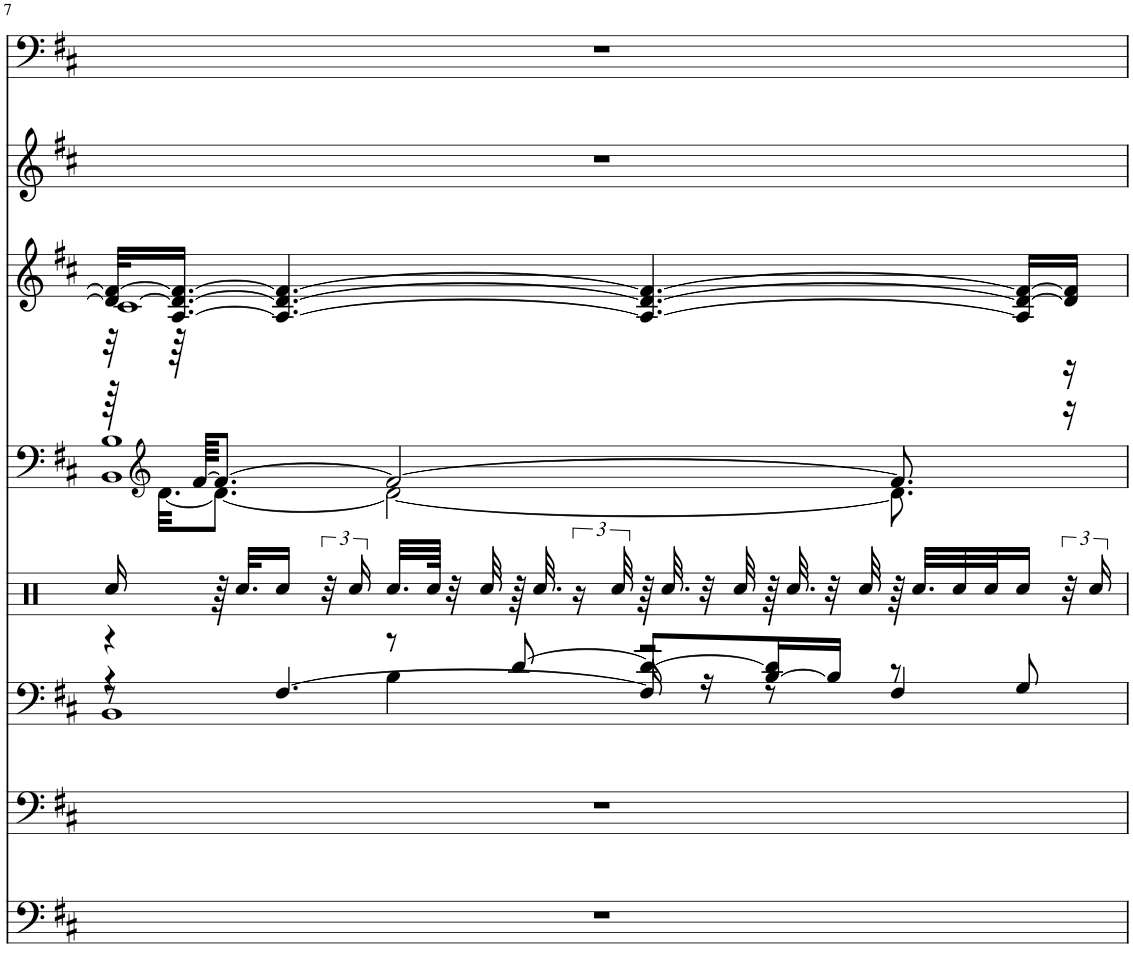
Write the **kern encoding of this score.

**kern	**kern	**kern	**kern	**kern	**kern	**kern	**kern
*part8	*part7	*part6	*part5	*part4	*part3	*part2	*part1
*staff8	*staff7	*staff6	*staff5	*staff4	*staff3	*staff2	*staff1
*I"Overdrive Gtr	*I"DistortionGtr	*I"Clean Guitar	*I"Percussion	*I"Steel Gtr.	*I"Jazz Guitar	*I"Calliope	*I"Fingered Bass
!!LO:PB:g=z
*clefF4	*clefF4	*clefF4	*clefX	*clefF4	*clefG2	*clefG2	*clefF4
*k[f#c#]	*k[f#c#]	*k[f#c#]	*k[]	*k[f#c#]	*k[f#c#]	*k[f#c#]	*k[f#c#]
*M4/4	*M4/4	*M4/4	*M4/4	*M4/4	*M4/4	*M4/4	*M4/4
=7	=7	=7	=7	=7	=7	=7	=7
*	*	*^	*	*^	*^	*	*
*	*	*	*^	*	*	*^	*	*	*	*
*	*	*	*	*^	*	*	*	*	*	*	*	*
1r	1r	4r	4r	8r	1BB	16Rcc/	32r	64r	1BB 1B	32d/_ 32f#/_KLL	1c#	1r	1r
*	*	*	*	*	*	*	*clefG2	*	*	*	*	*	*
.	.	.	.	.	.	.	.	[32.d\KKL	.	.	.	.	.
.	.	.	.	.	.	.	64r	.	.	[16.A/ 16.d/_ 16.f#/_JJ	.	.	.
.	.	.	.	.	.	.	[64f#/KKKL	.	.	.	.	.	.
.	.	.	.	.	.	64r	8.f#/J_	8.d\J_	.	.	.	.	.
.	.	.	.	.	.	32.Rcc/KLL	.	.	.	.	.	.	.
.	.	.	.	[4.F#/	.	16Rcc/JJ	.	.	.	4.A/_ 4.d/_ 4.f#/_	.	.	.
.	.	.	.	.	.	48r	.	.	.	.	.	.	.
.	.	.	.	.	.	24Rcc/	.	.	.	.	.	.	.
.	.	8r	4B\	.	.	32.Rcc/LLL	2f#/_	2d\_	.	.	.	.	.
.	.	.	.	.	.	64Rcc/JJJk	.	.	.	.	.	.	.
.	.	.	.	.	.	32r	.	.	.	.	.	.	.
.	.	.	.	.	.	32Rcc/	.	.	.	.	.	.	.
.	.	[8d/	.	.	.	64r	.	.	.	.	.	.	.
.	.	.	.	.	.	32.Rcc/	.	.	.	.	.	.	.
.	.	.	.	.	.	24r	.	.	.	.	.	.	.
.	.	.	.	.	.	48Rcc/	.	.	.	.	.	.	.
.	.	8d/L_	2r	16F#/]	.	64r	.	.	.	4.A/_ 4.d/_ 4.f#/_	.	.	.
.	.	.	.	.	.	32.Rcc/	.	.	.	.	.	.	.
.	.	.	.	16r	.	32r	.	.	.	.	.	.	.
.	.	.	.	.	.	32Rcc/	.	.	.	.	.	.	.
.	.	[16B/ 16d/]L	.	8r	.	64r	.	.	.	.	.	.	.
.	.	.	.	.	.	32.Rcc/	.	.	.	.	.	.	.
.	.	16B/JJ]	.	.	.	32r	.	.	.	.	.	.	.
.	.	.	.	.	.	32Rcc/	.	.	.	.	.	.	.
.	.	8r	.	4F#/	.	64r	8.f#/]	8.d\]	.	.	.	.	.
.	.	.	.	.	.	32.Rcc/LLL	.	.	.	.	.	.	.
.	.	.	.	.	.	32Rcc/	.	.	.	.	.	.	.
.	.	.	.	.	.	32Rcc/J	.	.	.	.	.	.	.
.	.	8G/	.	.	.	16Rcc/JJ	.	.	.	16A/] 16d/_ 16f#/_LL	.	.	.
.	.	.	.	.	.	48r	16r	16r	.	16d/] 16f#/]JJ	.	.	.
.	.	.	.	.	.	24Rcc/	.	.	.	.	.	.	.
*	*	*	*	*	*	*	*v	*v	*v	*	*	*	*
*	*	*v	*v	*v	*v	*	*	*v	*v	*	*
=	=	=	=	=	=	=	=
*-	*-	*-	*-	*-	*-	*-	*-
